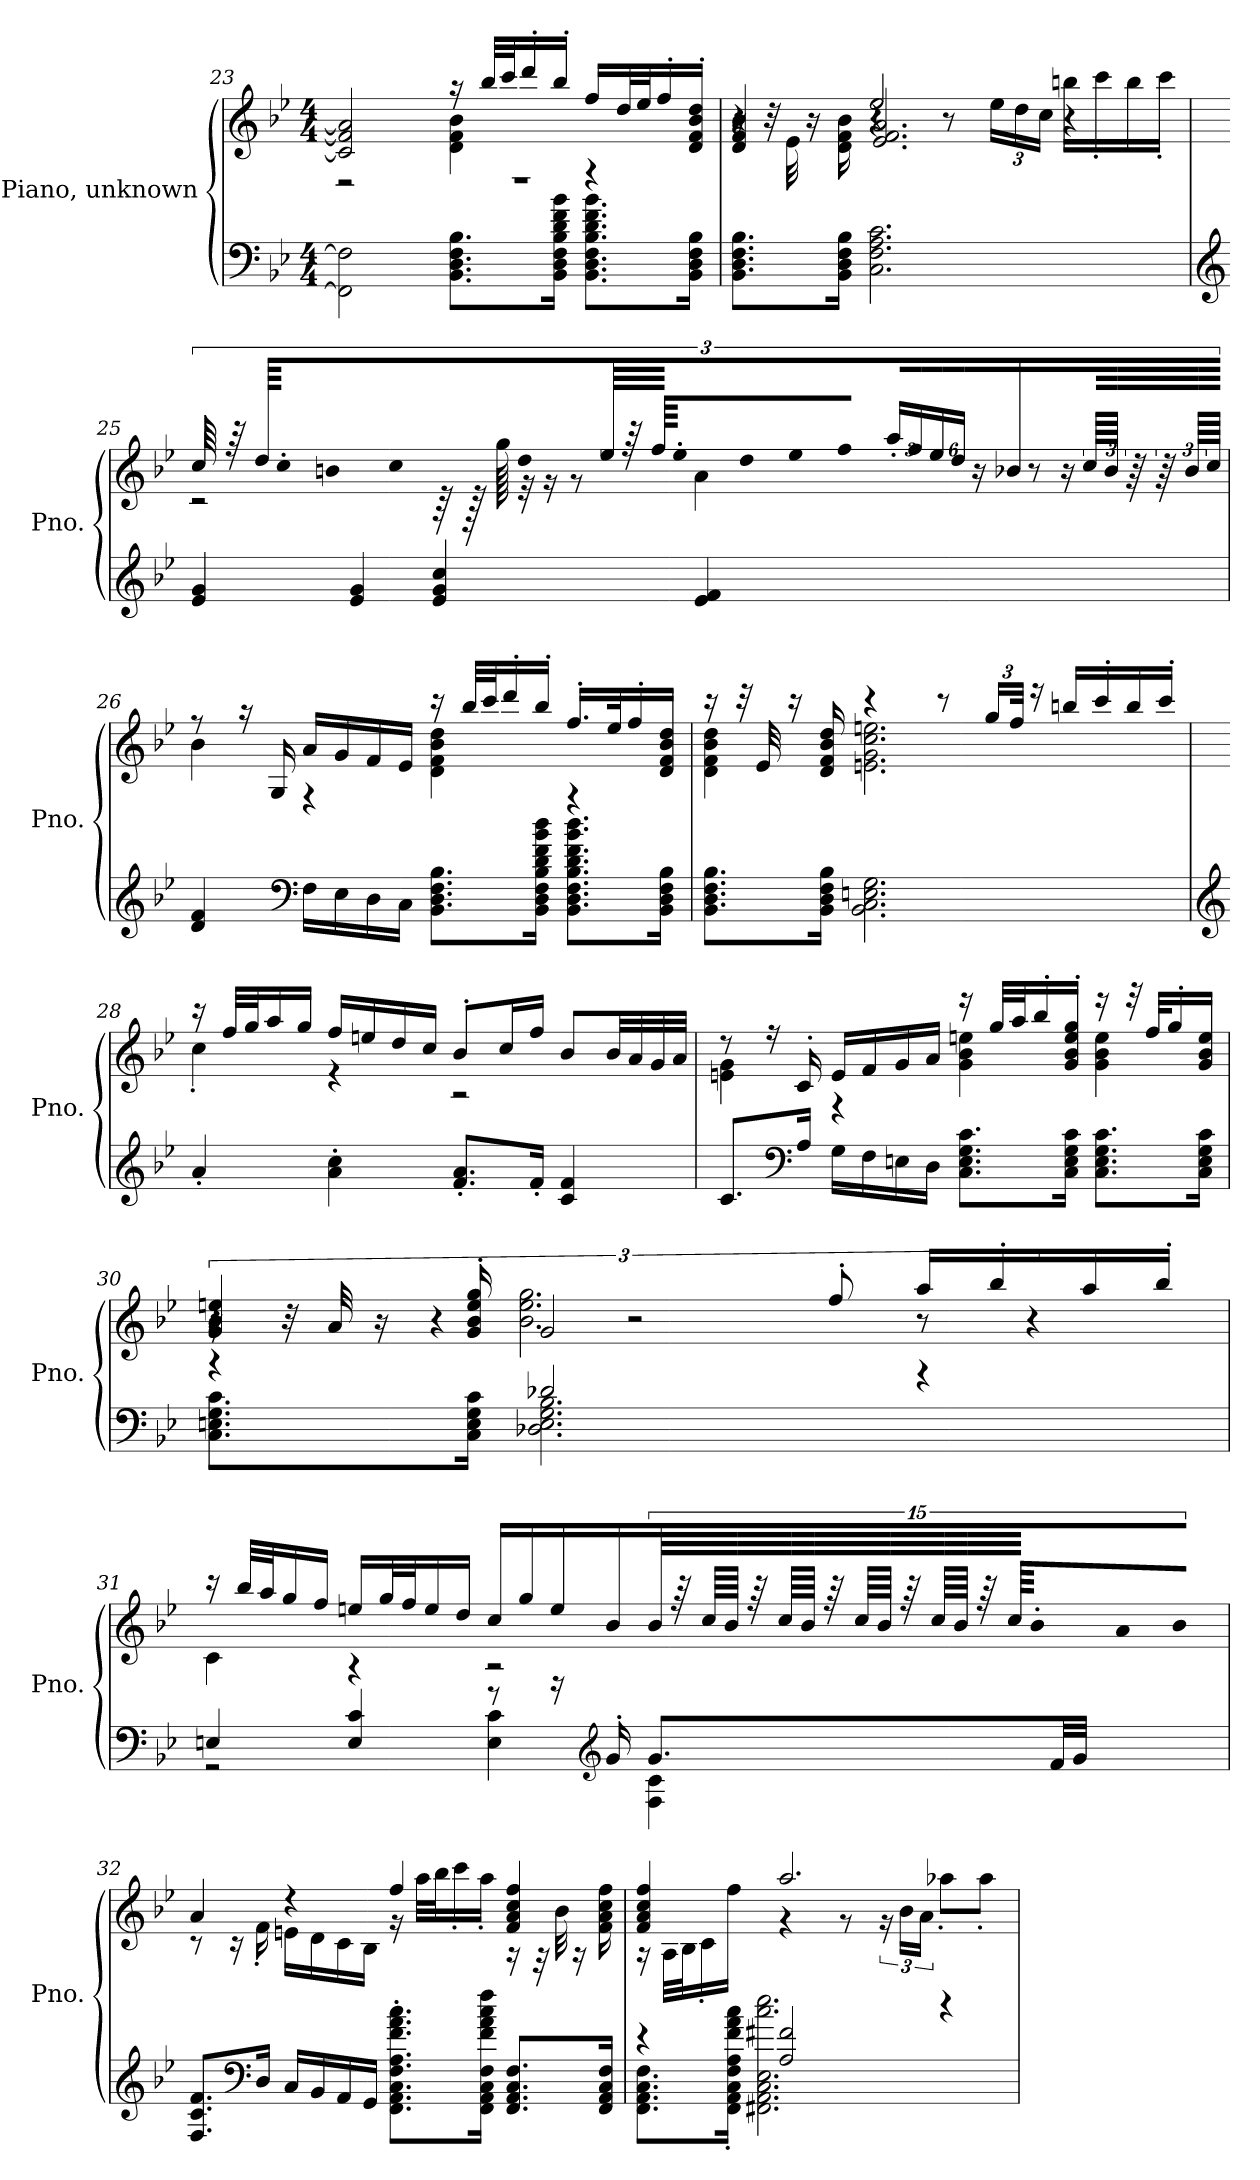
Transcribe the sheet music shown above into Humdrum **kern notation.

**kern	**kern
*part1	*part1
*staff2	*staff1
*I"Piano, unknown	*
*I'Pno.	*
!!LO:PB:g=z
*clefF4	*clefG2
*k[b-e-]	*k[b-e-]
*M4/4	*M4/4
=23	=23
*^	*^
1r	2FF\] 2F\]	2c/] 2f/] 2a/]	2r
.	8.BB-\ 8.D\ 8.F\ 8.B-\L	16r	4d\ 4f\ 4b-\
.	.	32bb-/LLL	.
.	.	32ccc/J	.
.	.	16ddd'/	.
.	16BB-\ 16D\ 16F\ 16B-\ 16d\ 16f\ 16b-\Jk	16bb-'/JJ	.
.	8.BB-\ 8.D\ 8.F\ 8.B-\ 8.d\ 8.f\ 8.b-\L	16ff/LL	4r
.	.	32dd/L	.
.	.	32ee-/J	.
.	.	16ff'/	.
.	16BB-\ 16D\ 16F\ 16B-\Jk	16d/' 16f/' 16b-/' 16dd/'JJ	.
*v	*v	*	*
=24	=24	=24
*	*	*^
8.BB-\ 8.D\ 8.F\ 8.B-\L	4r	16r	4d/ 4f/ 4b-/
.	.	32r	.
.	.	32e-\	.
.	.	16r	.
16BB-\ 16D\ 16F\ 16B-\Jk	.	16d\ 16f\ 16b-\	.
2.C\ 2.F\ 2.A\ 2.c\	2ee-/	4r	2.e-/ 2.f/ 2.a/
.	.	8r	.
*	*	*Xbrackettup	*
.	.	24ee-\LL	.
.	.	24dd\	.
.	.	24cc\JJ	.
.	4r	16bbn\LL	.
.	.	16ccc'\	.
.	.	16bb\	.
.	.	16ccc'\JJ	.
*	*v	*v	*v
!!LO:LB:g=z
=25	=25
*clefG2	*
*	*brackettup
*	*^
4e-/ 4g/	96cc/	2r
.	96r	.
.	96dd/KLLL	.
.	32cc'/J	.
.	16bn/	.
.	16cc/	.
.	16dd/	.
4e-/ 4g/	96ee-/JJkk	.
.	96r	.
.	96ff/KLLL	.
.	32ee-'/J	.
.	16dd/	.
.	16ee-/	.
.	16ff/JJ	.
*	*Xbrackettup	*
4e-/ 4g/ 4cc/	24aa'/LL	64r
.	.	128r
.	.	128gg\
.	.	32r
.	24ff/	.
.	.	16r
.	24ee-/	.
*	*brackettup	*
.	24dd/JJ	8r
.	24r	.
.	24b-X/	.
4e-/ 4f/	8r	4a\
.	16r	.
.	96cc/LLLL	.
.	96b-/JJJJ	.
.	96r	.
.	96r	.
.	96b-/LLLL	.
.	96cc/JJJJ	.
!!LO:LB:g=z	!!
=26	=26	=26
4d/ 4f/	8r	4b-\
.	16r	.
.	16G/	.
*clefF4	*	*
16F\LL	16a/LL	4r
16E-\	16g/	.
16D\	16f/	.
16C\JJ	16e-/JJ	.
8.BB-\ 8.D\ 8.F\ 8.B-\L	16r	4d\ 4f\ 4b-\ 4dd\
.	32bb-/LLL	.
.	32ccc/J	.
.	16ddd'/	.
16BB-\ 16D\ 16F\ 16B-\ 16d\ 16f\ 16b-\ 16dd\Jk	16bb-'/JJ	.
8.BB-\ 8.D\ 8.F\ 8.B-\ 8.d\ 8.f\ 8.b-\ 8.dd\L	16.ff'/LL	4r
.	32ee-/K	.
.	16ff'/	.
16BB-\ 16D\ 16F\ 16B-\Jk	16d/ 16f/ 16b-/ 16dd/JJ	.
=27	=27	=27
8.BB-\ 8.D\ 8.F\ 8.B-\L	16r	4d\ 4f\ 4b-\ 4dd\
.	32r	.
.	32e-/	.
.	16r	.
16BB-\ 16D\ 16F\ 16B-\Jk	16d/ 16f/ 16b-/ 16dd/	.
2.BB-\ 2.C\ 2.En\ 2.G\	4r	2.en\ 2.g\ 2.cc\ 2.een\
.	8r	.
*	*Xbrackettup	*
.	24gg/LL	.
.	48ff/JJk	.
.	16r	.
.	16bbn/LL	.
.	16ccc'/	.
.	16bb/	.
.	16ccc'/JJ	.
!!LO:LB:g=z	!!
=28	=28	=28
*clefG2	*	*
4a'/	16r	4cc'\
.	32ff/LLL	.
.	32gg/J	.
.	16aa/	.
.	16gg/JJ	.
4a\' 4cc\'	16ff/LL	4r
.	16een/	.
.	16dd/	.
.	16cc/JJ	.
8.f/' 8.a/'L	8b-'/L	2r
.	16cc/L	.
16f'/Jk	16ff/JJ	.
4c/ 4f/	8b-/L	.
.	32b-/LL	.
.	32a/	.
.	32g/	.
.	32a/JJJ	.
=29	=29	=29
8.c/L	8r	4en\ 4g\
.	16r	.
*clefF4	*	*
16A/Jk	16c'/	.
16G\LL	16e/LL	4r
16F\	16f/	.
16En\	16g/	.
16D\JJ	16a/JJ	.
8.C\ 8.E\ 8.G\ 8.c\L	16r	4g\ 4b-\ 4een\
.	32gg/LLL	.
.	32aa/J	.
.	16bb-'/	.
16C\ 16E\ 16G\ 16c\Jk	16g/' 16b-/' 16ee/' 16gg/'JJ	.
8.C\ 8.E\ 8.G\ 8.c\L	16r	4g\ 4b-\ 4ee\
.	32r	.
.	32ff/KLL	.
.	16gg'/	.
16C\ 16E\ 16G\ 16c\Jk	16g/ 16b-/ 16ee/JJ	.
!!LO:LB:g=z
=30	=30	=30
*^	*	*^
*	*	*	*	*brackettup
4r	8.C\ 8.En\ 8.G\ 8.c\L	16r	4r	6g/ 6b-/ 6een/
.	.	32r	.	.
.	.	32a/	.	.
.	.	16r	.	.
.	.	.	.	6r
.	16C\ 16E\ 16G\ 16c\Jk	16g/' 16b-/' 16ee/' 16gg/'	.	.
2d-X/	2.D-X\ 2.E\ 2.G\ 2.B-\	2g/	2.b-\ 2.ee\ 2.gg\	.
.	.	.	.	3r
.	.	.	.	12ff'/
4r	.	16aa/LL	.	12r
.	.	16bb-'/	.	.
.	.	.	.	6r
.	.	16aa/	.	.
.	.	16bb-'/JJ	.	.
*	*	*	*v	*v
!!LO:LB:g=z
=31	=31	=31	=31
4En/	2r	16r	4c\
.	.	32bb-/LLL	.
.	.	32aa/J	.
.	.	16gg/	.
.	.	16ff/JJ	.
4E/ 4c/	.	16een/LL	4r
.	.	32gg/L	.
.	.	32ff/J	.
.	.	16ee/	.
.	.	16dd/JJ	.
8r	4E\ 4c\	16cc/LL	2r
.	.	16gg/	.
16r	.	16ee/	.
*clefG2	*	*	*
16g'/	.	16b-/	.
8.g/L	4F\ 4c\	96b-/JJkk	.
.	.	96r	.
.	.	96cc/LLLL	.
.	.	96b-/JJJJ	.
.	.	96r	.
.	.	96cc/LLLL	.
.	.	96b-/JJJJ	.
.	.	96r	.
.	.	96cc/LLLL	.
.	.	96b-/JJJJ	.
.	.	96r	.
.	.	96cc/LLLL	.
.	.	96b-/JJJJ	.
.	.	96r	.
.	.	96cc/KLLL	.
.	.	32b-'/	.
32f/LL	.	32a/	.
32g/JJJ	.	32b-/JJJ	.
*v	*v	*	*
!!LO:PB:g=z	!!
=32	=32	=32
8.F/ 8.c/ 8.f/L	4a/	8r
.	.	16r
*clefF4	*	*
16D/Jk	.	16f'\
16C/LL	4r	16en\LL
16BB-/	.	16d\
16AA/	.	16c\
16GG/JJ	.	16B-\JJ
8.FF\' 8.AA\' 8.C\' 8.F\' 8.A\' 8.f\' 8.a\' 8.cc\'L	4ff/	16r
.	.	32aa\LLL
.	.	32bb-\J
.	.	16ccc'\
16FF\ 16AA\ 16C\ 16F\ 16f\ 16a\ 16cc\ 16ff\Jk	.	16aa'\JJ
8.FF/ 8.AA/ 8.C/ 8.F/L	4f/ 4a/ 4cc/ 4ff/	16r
.	.	32r
.	.	32b-\
.	.	16r
16FF/ 16AA/ 16C/ 16F/Jk	.	16f\ 16a\ 16cc\ 16ff\
=33	=33	=33
*^	*	*
4r	8.FF\ 8.AA\ 8.C\ 8.F\L	4f/ 4a/ 4cc/ 4ff/	16r
.	.	.	32A\LLL
.	.	.	32B-\J
.	.	.	16c'\
.	16FF\' 16AA\' 16C\' 16F\' 16A\' 16f\' 16a\' 16cc\'Jk	.	16ff\JJ
2A/ 2f#X/	2.FF#X\ 2.AA\ 2.C\ 2.E-\ 2.cc\ 2.ee-\	2.aa/	4r
.	.	.	8r
.	.	.	24r
.	.	.	24b-\LL
.	.	.	24a\JJ
4r	.	.	8aa-X'\L
.	.	.	8aa-'\J
*v	*v	*	*
*	*v	*v
=	=
*-	*-
